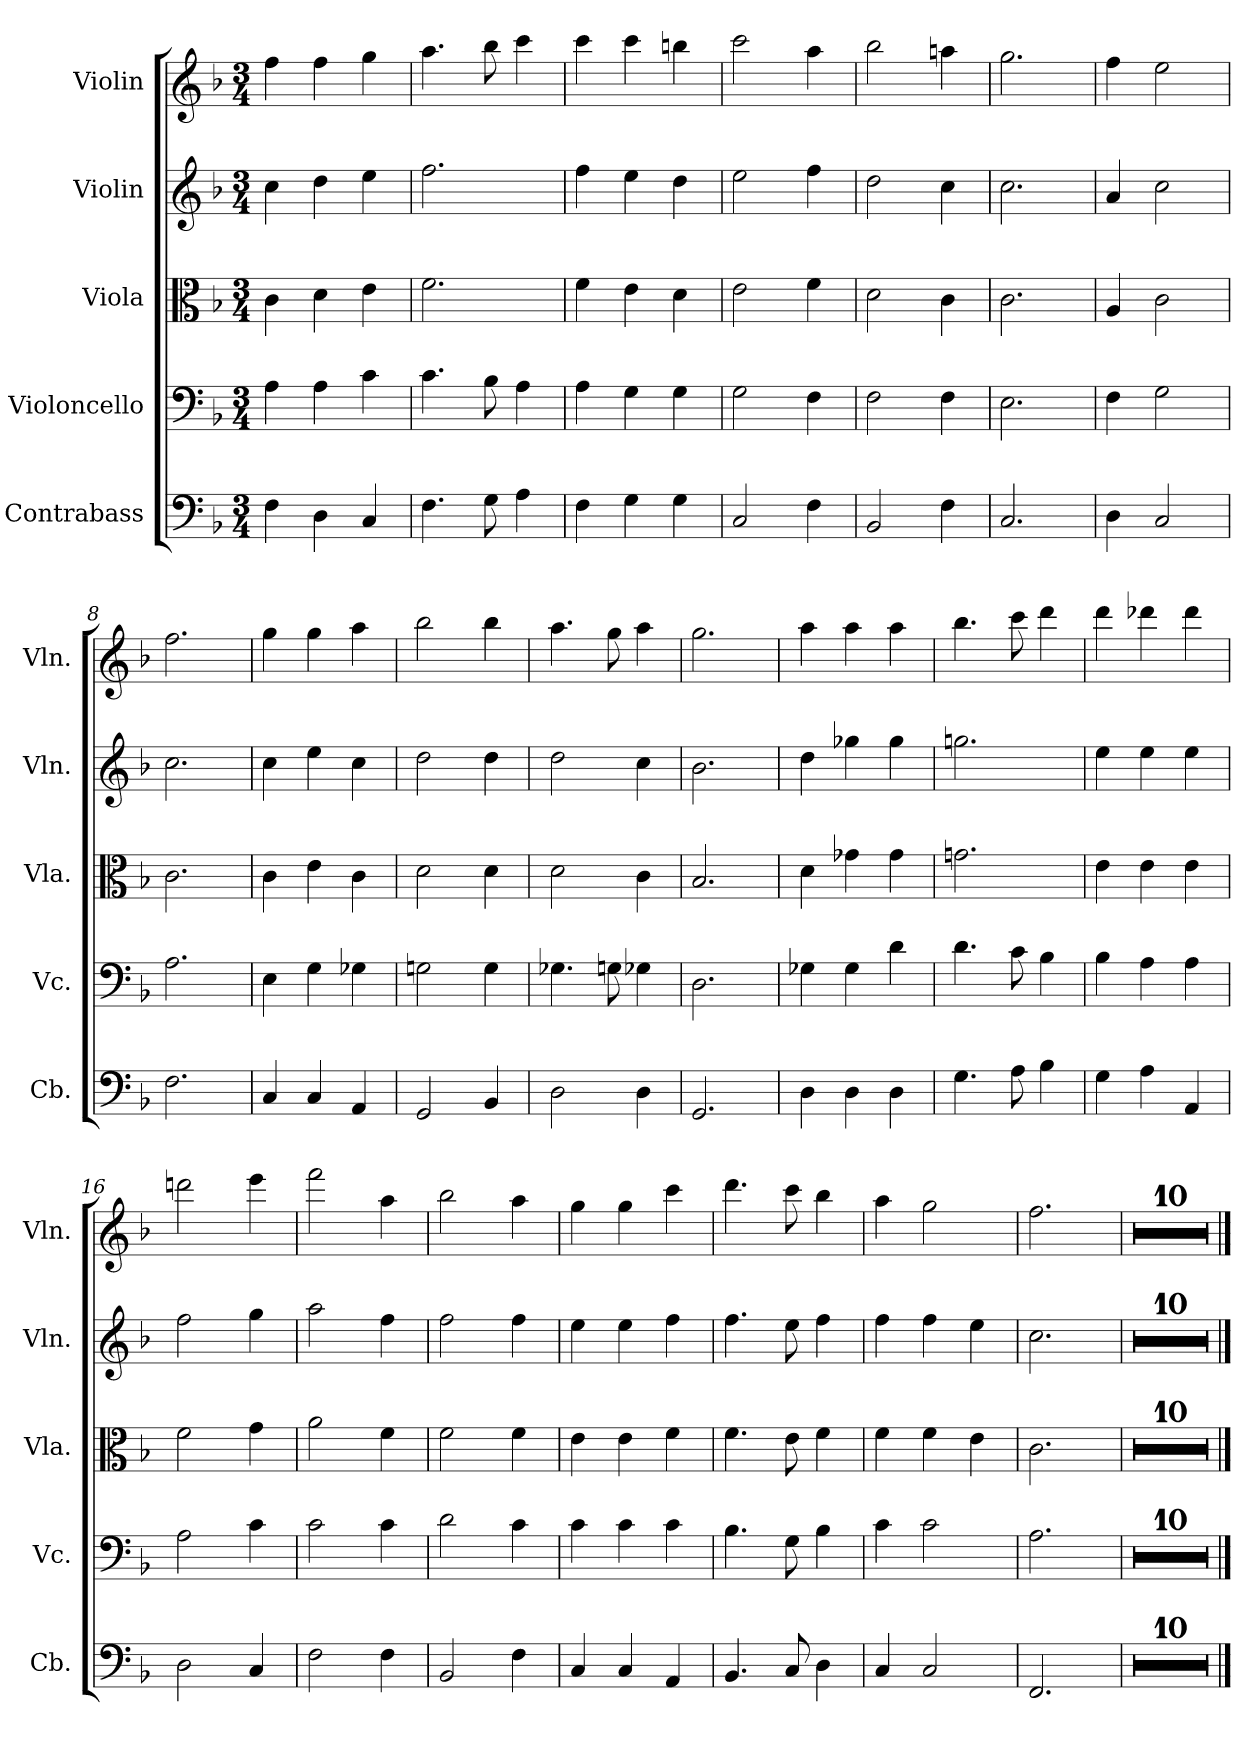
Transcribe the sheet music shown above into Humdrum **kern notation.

**kern	**kern	**kern	**kern	**kern
*part5	*part4	*part3	*part2	*part1
*staff5	*staff4	*staff3	*staff2	*staff1
*I"Contrabass	*I"Violoncello	*I"Viola	*I"Violin	*I"Violin
*I'Cb.	*I'Vc.	*I'Vla.	*I'Vln.	*I'Vln.
*clefF4	*clefF4	*clefC3	*clefG2	*clefG2
*ITrd7c12	*	*	*	*
*k[b-]	*k[b-]	*k[b-]	*k[b-]	*k[b-]
*M3/4	*M3/4	*M3/4	*M3/4	*M3/4
*MM80	*MM80	*MM80	*MM80	*MM80
=1	=1	=1	=1	=1
4FF\	4A\	4c\	4cc\	4ff\
4DD\	4A\	4d\	4dd\	4ff\
4CC/	4c\	4e\	4ee\	4gg\
=2	=2	=2	=2	=2
4.FF\	4.c\	2.f\	2.ff\	4.aa\
8GG\	8B-\	.	.	8bb-\
4AA\	4A\	.	.	4ccc\
=3	=3	=3	=3	=3
4FF\	4A\	4f\	4ff\	4ccc\
4GG\	4G\	4e\	4ee\	4ccc\
4GG\	4G\	4d\	4dd\	4bbn\
=4	=4	=4	=4	=4
2CC/	2G\	2e\	2ee\	2ccc\
4FF\	4F\	4f\	4ff\	4aa\
=5	=5	=5	=5	=5
2BBB-/	2F\	2d\	2dd\	2bb-\
4FF\	4F\	4c\	4cc\	4aan\
=6	=6	=6	=6	=6
2.CC/	2.E\	2.c\	2.cc\	2.gg\
=7	=7	=7	=7	=7
4DD\	4F\	4A/	4a/	4ff\
2CC/	2G\	2c\	2cc\	2ee\
=8	=8	=8	=8	=8
2.FF\	2.A\	2.c\	2.cc\	2.ff\
=9	=9	=9	=9	=9
4CC/	4E\	4c\	4cc\	4gg\
4CC/	4G\	4e\	4ee\	4gg\
4AAA/	4G-X\	4c\	4cc\	4aa\
=10	=10	=10	=10	=10
2GGG/	2Gn\	2d\	2dd\	2bb-\
4BBB-/	4G\	4d\	4dd\	4bb-\
!!LO:LB:g=z
=11	=11	=11	=11	=11
2DD\	4.G-X\	2d\	2dd\	4.aa\
.	8Gn\	.	.	8gg\
4DD\	4G-X\	4c\	4cc\	4aa\
=12	=12	=12	=12	=12
2.GGG/	2.D\	2.B-/	2.b-\	2.gg\
=13	=13	=13	=13	=13
4DD\	4G-X\	4d\	4dd\	4aa\
4DD\	4G-\	4g-X\	4gg-X\	4aa\
4DD\	4d\	4g-\	4gg-\	4aa\
=14	=14	=14	=14	=14
4.GG\	4.d\	2.gn\	2.ggn\	4.bb-\
8AA\	8c\	.	.	8ccc\
4BB-\	4B-\	.	.	4ddd\
=15	=15	=15	=15	=15
4GG\	4B-\	4e\	4ee\	4ddd\
4AA\	4A\	4e\	4ee\	4ddd-X\
4AAA/	4A\	4e\	4ee\	4ddd-\
=16	=16	=16	=16	=16
2DD\	2A\	2f\	2ff\	2dddn\
4CC/	4c\	4g\	4gg\	4eee\
=17	=17	=17	=17	=17
2FF\	2c\	2a\	2aa\	2fff\
4FF\	4c\	4f\	4ff\	4aa\
=18	=18	=18	=18	=18
2BBB-/	2d\	2f\	2ff\	2bb-\
4FF\	4c\	4f\	4ff\	4aa\
=19	=19	=19	=19	=19
4CC/	4c\	4e\	4ee\	4gg\
4CC/	4c\	4e\	4ee\	4gg\
4AAA/	4c\	4f\	4ff\	4ccc\
!!LO:PB:g=z
=20	=20	=20	=20	=20
4.BBB-/	4.B-\	4.f\	4.ff\	4.ddd\
8CC/	8G\	8e\	8ee\	8ccc\
4DD\	4B-\	4f\	4ff\	4bb-\
=21	=21	=21	=21	=21
4CC/	4c\	4f\	4ff\	4aa\
2CC/	2c\	4f\	4ff\	2gg\
.	.	4e\	4ee\	.
=22	=22	=22	=22	=22
2.FFF/	2.A\	2.c\	2.cc\	2.ff\
=23	=23	=23	=23	=23
2.r	2.r	2.r	2.r	2.r
=24	=24	=24	=24	=24
2.r	2.r	2.r	2.r	2.r
=25	=25	=25	=25	=25
2.r	2.r	2.r	2.r	2.r
=26	=26	=26	=26	=26
2.r	2.r	2.r	2.r	2.r
=27	=27	=27	=27	=27
2.r	2.r	2.r	2.r	2.r
=28	=28	=28	=28	=28
2.r	2.r	2.r	2.r	2.r
=29	=29	=29	=29	=29
2.r	2.r	2.r	2.r	2.r
=30	=30	=30	=30	=30
2.r	2.r	2.r	2.r	2.r
=31	=31	=31	=31	=31
2.r	2.r	2.r	2.r	2.r
=32	=32	=32	=32	=32
2.r	2.r	2.r	2.r	2.r
==	==	==	==	==
*-	*-	*-	*-	*-
